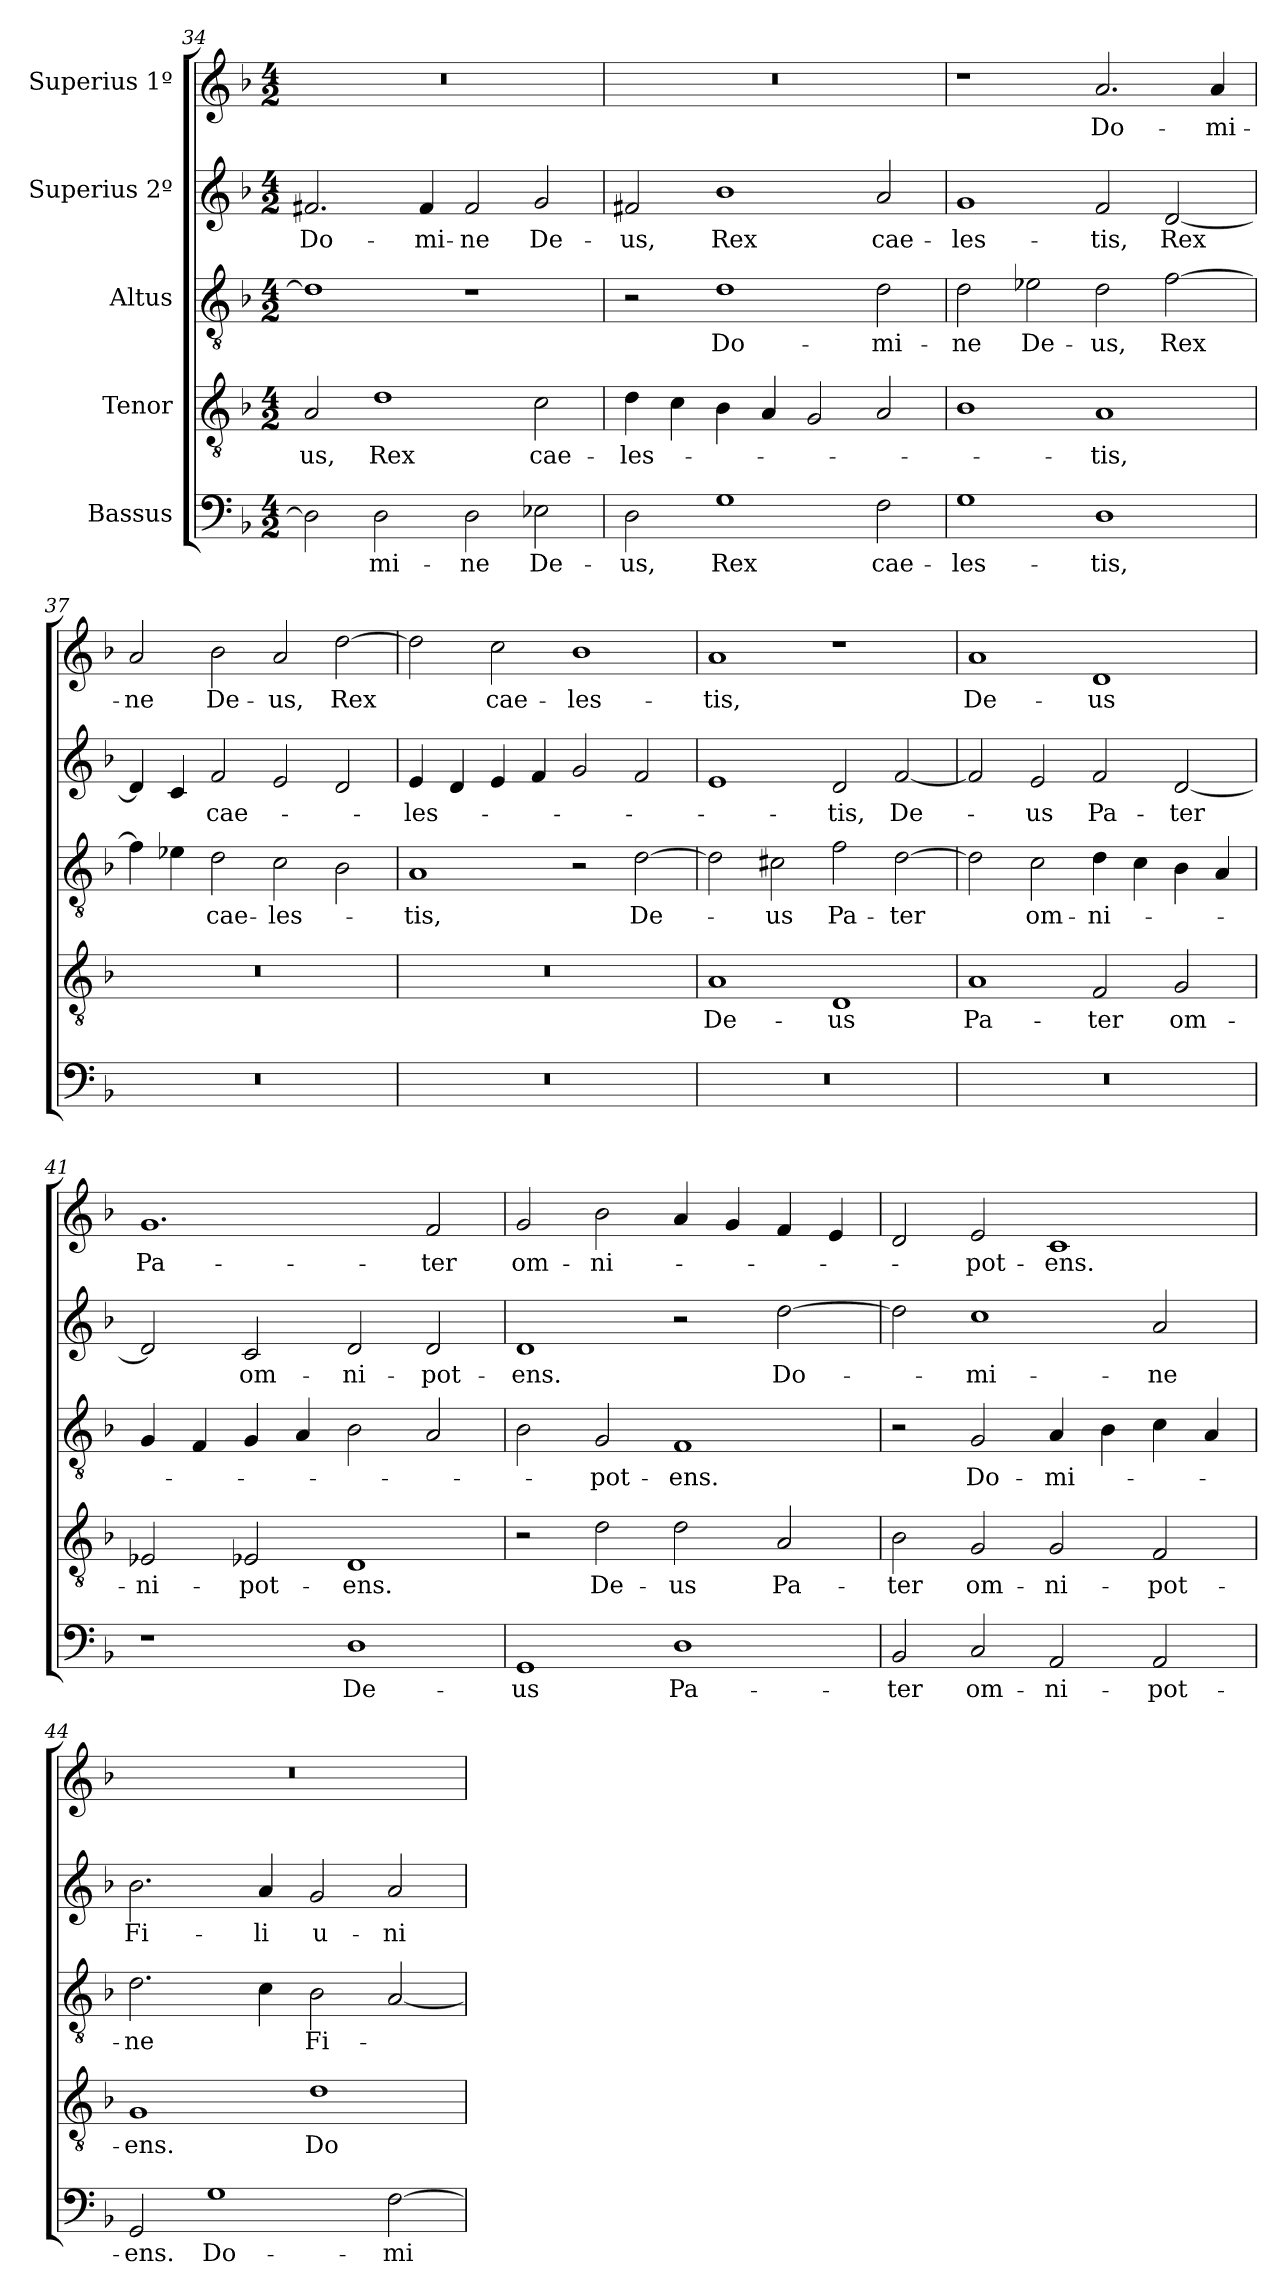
**kern	**text	**kern	**text	**kern	**text	**kern	**text	**kern	**text
*part5	*part5	*part4	*part4	*part3	*part3	*part2	*part2	*part1	*part1
*staff5	*staff5	*staff4	*staff4	*staff3	*staff3	*staff2	*staff2	*staff1	*staff1
*I"Bassus	*	*I"Tenor	*	*I"Altus	*	*I"Superius 2º	*	*I"Superius 1º	*
*clefF4	*	*clefGv2	*	*clefGv2	*	*clefG2	*	*clefG2	*
*k[b-]	*	*k[b-]	*	*k[b-]	*	*k[b-]	*	*k[b-]	*
*M4/2	*	*M4/2	*	*M4/2	*	*M4/2	*	*M4/2	*
=34	=34	=34	=34	=34	=34	=34	=34	=34	=34
2D\]	.	2A/	-us,	1d\]	.	2.f#X/	Do-	0r	.
2D\	-mi-	1d\	Rex	.	.	.	.	.	.
.	.	.	.	.	.	4f#/	-mi-	.	.
2D\	-ne	.	.	1r	.	2f#/	-ne	.	.
2E-X\	De-	2c\	cae-	.	.	2g/	De-	.	.
=35	=35	=35	=35	=35	=35	=35	=35	=35	=35
2D\	-us,	4d\	-les-	2r	.	2f#X/	-us,	0r	.
.	.	4c\	.	.	.	.	.	.	.
1G\	Rex	4B-\	.	1d\	Do-	1b-\	Rex	.	.
.	.	4A/	.	.	.	.	.	.	.
.	.	2G/	.	.	.	.	.	.	.
2F\	cae-	2A/	.	2d\	-mi-	2a/	cae-	.	.
=36	=36	=36	=36	=36	=36	=36	=36	=36	=36
1G\	-les-	1B-\	.	2d\	-ne	1g/	-les-	1r	.
.	.	.	.	2e-X\	De-	.	.	.	.
1D\	-tis,	1A/	-tis,	2d\	-us,	2f/	-tis,	2.a/	Do-
.	.	.	.	[2f\	Rex	[2d/	Rex	.	.
.	.	.	.	.	.	.	.	4a/	-mi-
=37	=37	=37	=37	=37	=37	=37	=37	=37	=37
0r	.	0r	.	4f\]	.	4d/]	.	2a/	-ne
.	.	.	.	4e-X\	.	4c/	.	.	.
.	.	.	.	2d\	cae-	2f/	cae-	2b-\	De-
.	.	.	.	2c\	-les-	2e/	.	2a/	-us,
.	.	.	.	2B-\	.	2d/	.	[2dd\	Rex
=38	=38	=38	=38	=38	=38	=38	=38	=38	=38
0r	.	0r	.	1A/	-tis,	4e/	-les-	2dd\]	.
.	.	.	.	.	.	4d/	.	.	.
.	.	.	.	.	.	4e/	.	2cc\	cae-
.	.	.	.	.	.	4f/	.	.	.
.	.	.	.	2r	.	2g/	.	1b-\	-les-
.	.	.	.	[2d\	De-	2f/	.	.	.
=39	=39	=39	=39	=39	=39	=39	=39	=39	=39
0r	.	1A/	De-	2d\]	.	1e/	.	1a/	-tis,
.	.	.	.	2c#X\	-us	.	.	.	.
.	.	1D/	-us	2f\	Pa-	2d/	-tis,	1r	.
.	.	.	.	[2d\	-ter	[2f/	De-	.	.
=40	=40	=40	=40	=40	=40	=40	=40	=40	=40
0r	.	1A/	Pa-	2d\]	.	2f/]	.	1a/	De-
.	.	.	.	2c\	om-	2e/	-us	.	.
.	.	2F/	-ter	4d\	-ni-	2f/	Pa-	1d/	-us
.	.	.	.	4c\	.	.	.	.	.
.	.	2G/	om-	4B-\	.	[2d/	-ter	.	.
.	.	.	.	4A/	.	.	.	.	.
=41	=41	=41	=41	=41	=41	=41	=41	=41	=41
1r	.	2E-X/	-ni-	4G/	.	2d/]	.	1.g/	Pa-
.	.	.	.	4F/	.	.	.	.	.
.	.	2E-X/	-pot-	4G/	.	2c/	om-	.	.
.	.	.	.	4A/	.	.	.	.	.
1D\	De-	1D/	-ens.	2B-\	.	2d/	-ni-	.	.
.	.	.	.	2A/	.	2d/	-pot-	2f/	-ter
=42	=42	=42	=42	=42	=42	=42	=42	=42	=42
1GG/	-us	2r	.	2B-\	.	1d/	-ens.	2g/	om-
.	.	2d\	De-	2G/	-pot-	.	.	2b-\	-ni-
1D\	Pa-	2d\	-us	1F/	-ens.	2r	.	4a/	.
.	.	.	.	.	.	.	.	4g/	.
.	.	2A/	Pa-	.	.	[2dd\	Do-	4f/	.
.	.	.	.	.	.	.	.	4e/	.
=43	=43	=43	=43	=43	=43	=43	=43	=43	=43
2BB-/	-ter	2B-\	-ter	2r	.	2dd\]	.	2d/	.
2C/	om-	2G/	om-	2G/	Do-	1cc\	-mi-	2e/	-pot-
2AA/	-ni-	2G/	-ni-	4A/	-mi-	.	.	1c/	-ens.
.	.	.	.	4B-\	.	.	.	.	.
2AA/	-pot-	2F/	-pot-	4c\	.	2a/	-ne	.	.
.	.	.	.	4A/	.	.	.	.	.
=44	=44	=44	=44	=44	=44	=44	=44	=44	=44
2GG/	-ens.	1G/	-ens.	2.d\	-ne	2.b-\	Fi-	0r	.
1G\	Do-	.	.	.	.	.	.	.	.
.	.	.	.	4c\	.	4a/	-li	.	.
.	.	1d\	Do-	2B-\	Fi-	2g/	u-	.	.
[2F\	-mi-	.	.	[2A/	.	2a/	-ni-	.	.
=	=	=	=	=	=	=	=	=	=
*-	*-	*-	*-	*-	*-	*-	*-	*-	*-
